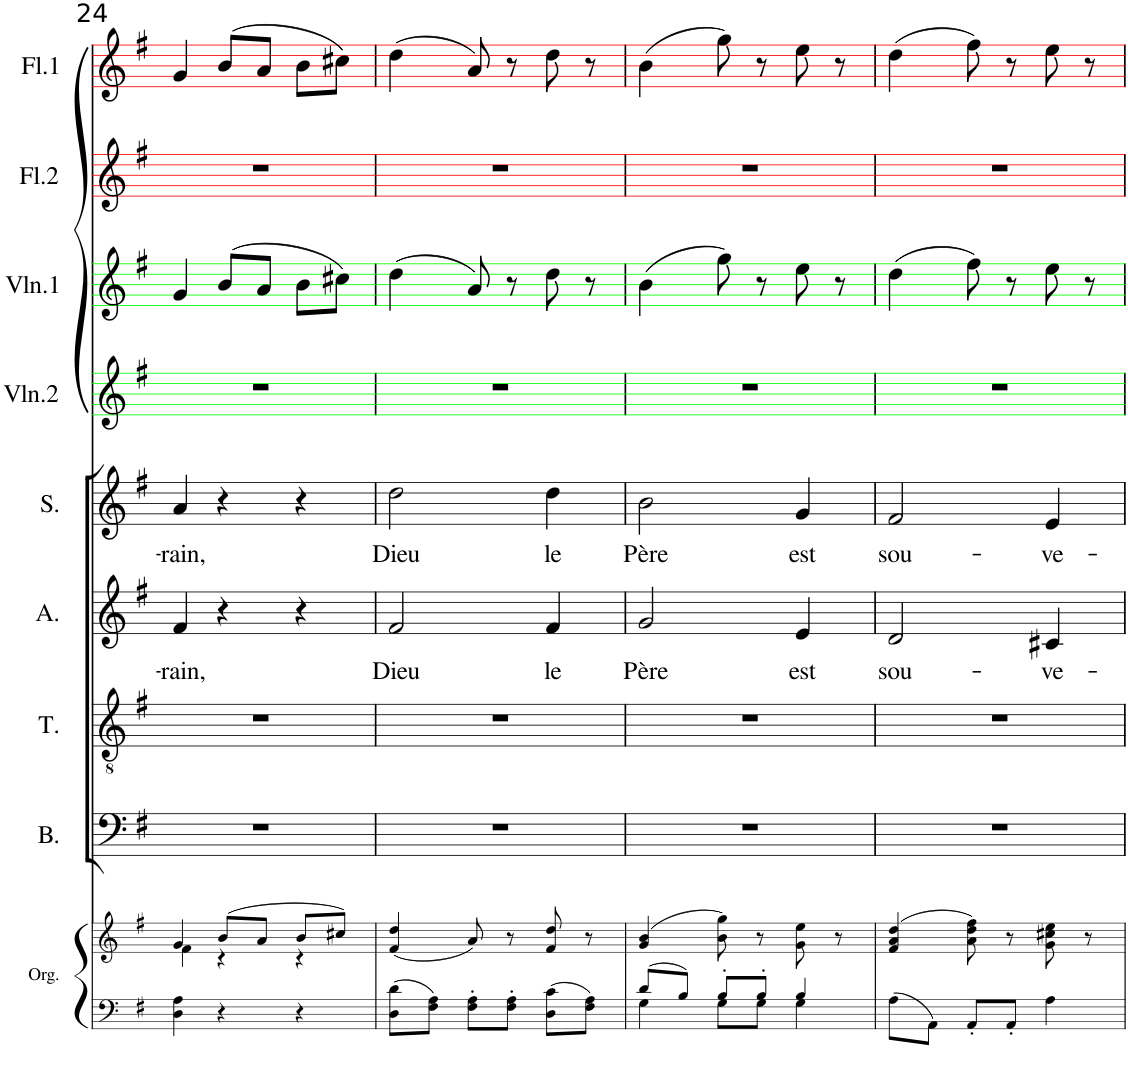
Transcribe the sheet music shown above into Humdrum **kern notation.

**kern	**kern	**kern	**kern	**kern	**text	**kern	**text	**kern	**kern	**kern	**kern
*part9	*part9	*part8	*part7	*part6	*part6	*part5	*part5	*part4	*part3	*part2	*part1
*staff10	*staff9	*staff8	*staff7	*staff6	*staff6	*staff5	*staff5	*staff4	*staff3	*staff2	*staff1
*I"Orgue	*	*I"Bass	*I"Ténor	*I"Alto	*	*I"Soprano	*	*I"Violon 2	*I"Violon 1	*I"Flûte 2	*I"Flûte 1
*I'Org.	*	*I'B.	*I'T.	*I'A.	*	*I'S.	*	*I'Vln.2	*I'Vln.1	*I'Fl.2	*I'Fl.1
!!LO:PB:g=z
*clefF4	*clefG2	*clefF4	*clefGv2	*clefG2	*	*clefG2	*	*clefG2	*clefG2	*clefG2	*clefG2
*k[f#]	*k[f#]	*k[f#]	*k[f#]	*k[f#]	*	*k[f#]	*	*k[f#]	*k[f#]	*k[f#]	*k[f#]
*M3/4	*M3/4	*M3/4	*M3/4	*M3/4	*	*M3/4	*	*M3/4	*M3/4	*M3/4	*M3/4
=24	=24	=24	=24	=24	=24	=24	=24	=24	=24	=24	=24
*	*^	*	*	*	*	*	*	*	*	*	*
!	!	!	!	!	!	!LO:LY:b	!	!LO:LY:b	!	!	!	!
4D\ 4A\	4g/	4f#\	2.r	2.r	4f#/	-rain,	4a/	-rain,	2.r	4g/	2.r	4g/
4r	(8b/L	4r	.	.	4r	.	4r	.	.	(8b/L	.	(8b/L
.	8a/J	.	.	.	.	.	.	.	.	8a/J	.	8a/J
4r	8b/L	4r	.	.	4r	.	4r	.	.	8b\L	.	8b\L
.	8cc#X/J)	.	.	.	.	.	.	.	.	8cc#X\J)	.	8cc#X\J)
*	*v	*v	*	*	*	*	*	*	*	*	*	*
=25	=25	=25	=25	=25	=25	=25	=25	=25	=25	=25	=25
!	!	!	!	!	!LO:LY:b	!	!LO:LY:b	!	!	!	!
8D\ 8d\L	(4f#/ 4dd/	2.r	2.r	2f#/	Dieu	2dd\	Dieu	2.r	(4dd\	2.r	(4dd\
8F#\ 8A\J	.	.	.	.	.	.	.	.	.	.	.
8F#\' 8A\'L	8a/)	.	.	.	.	.	.	.	8a/)	.	8a/)
8F#\' 8A\'J	8r	.	.	.	.	.	.	.	8r	.	8r
!	!	!	!	!	!LO:LY:b	!	!LO:LY:b	!	!	!	!
8D\ 8c\L	8f#/ 8dd/	.	.	4f#/	le	4dd\	le	.	8dd\	.	8dd\
8F#\ 8A\J	8r	.	.	.	.	.	.	.	8r	.	8r
=26	=26	=26	=26	=26	=26	=26	=26	=26	=26	=26	=26
*^	*	*	*	*	*	*	*	*	*	*	*
!	!	!	!	!	!	!LO:LY:b	!	!LO:LY:b	!	!	!	!
8d/L	4G\	(4g/ 4b/	2.r	2.r	2g/	Père	2b\	Père	2.r	(4b\	2.r	(4b\
8B/J	.	.	.	.	.	.	.	.	.	.	.	.
8B'/L	8G\L	8b\ 8gg\)	.	.	.	.	.	.	.	8gg\)	.	8gg\)
8B'/J	8G\J	8r	.	.	.	.	.	.	.	8r	.	8r
!	!	!	!	!	!	!LO:LY:b	!	!LO:LY:b	!	!	!	!
4B/	4G\	8g\ 8ee\	.	.	4e/	est	4g/	est	.	8ee\	.	8ee\
.	.	8r	.	.	.	.	.	.	.	8r	.	8r
*v	*v	*	*	*	*	*	*	*	*	*	*	*
=27	=27	=27	=27	=27	=27	=27	=27	=27	=27	=27	=27
!	!	!	!	!	!LO:LY:b	!	!LO:LY:b	!	!	!	!
8A\L	(4f#/ 4a/ 4dd/	2.r	2.r	2d/	sou-	2f#/	sou-	2.r	(4dd\	2.r	(4dd\
8AA\J	.	.	.	.	.	.	.	.	.	.	.
8AA'/L	8a\ 8dd\ 8ff#\)	.	.	.	.	.	.	.	8ff#\)	.	8ff#\)
8AA'/J	8r	.	.	.	.	.	.	.	8r	.	8r
!	!	!	!	!	!LO:LY:b	!	!LO:LY:b	!	!	!	!
4A\	8g\ 8cc#X\ 8ee\	.	.	4c#X/	-ve-	4e/	-ve-	.	8ee\	.	8ee\
.	8r	.	.	.	.	.	.	.	8r	.	8r
=	=	=	=	=	=	=	=	=	=	=	=
*-	*-	*-	*-	*-	*-	*-	*-	*-	*-	*-	*-
